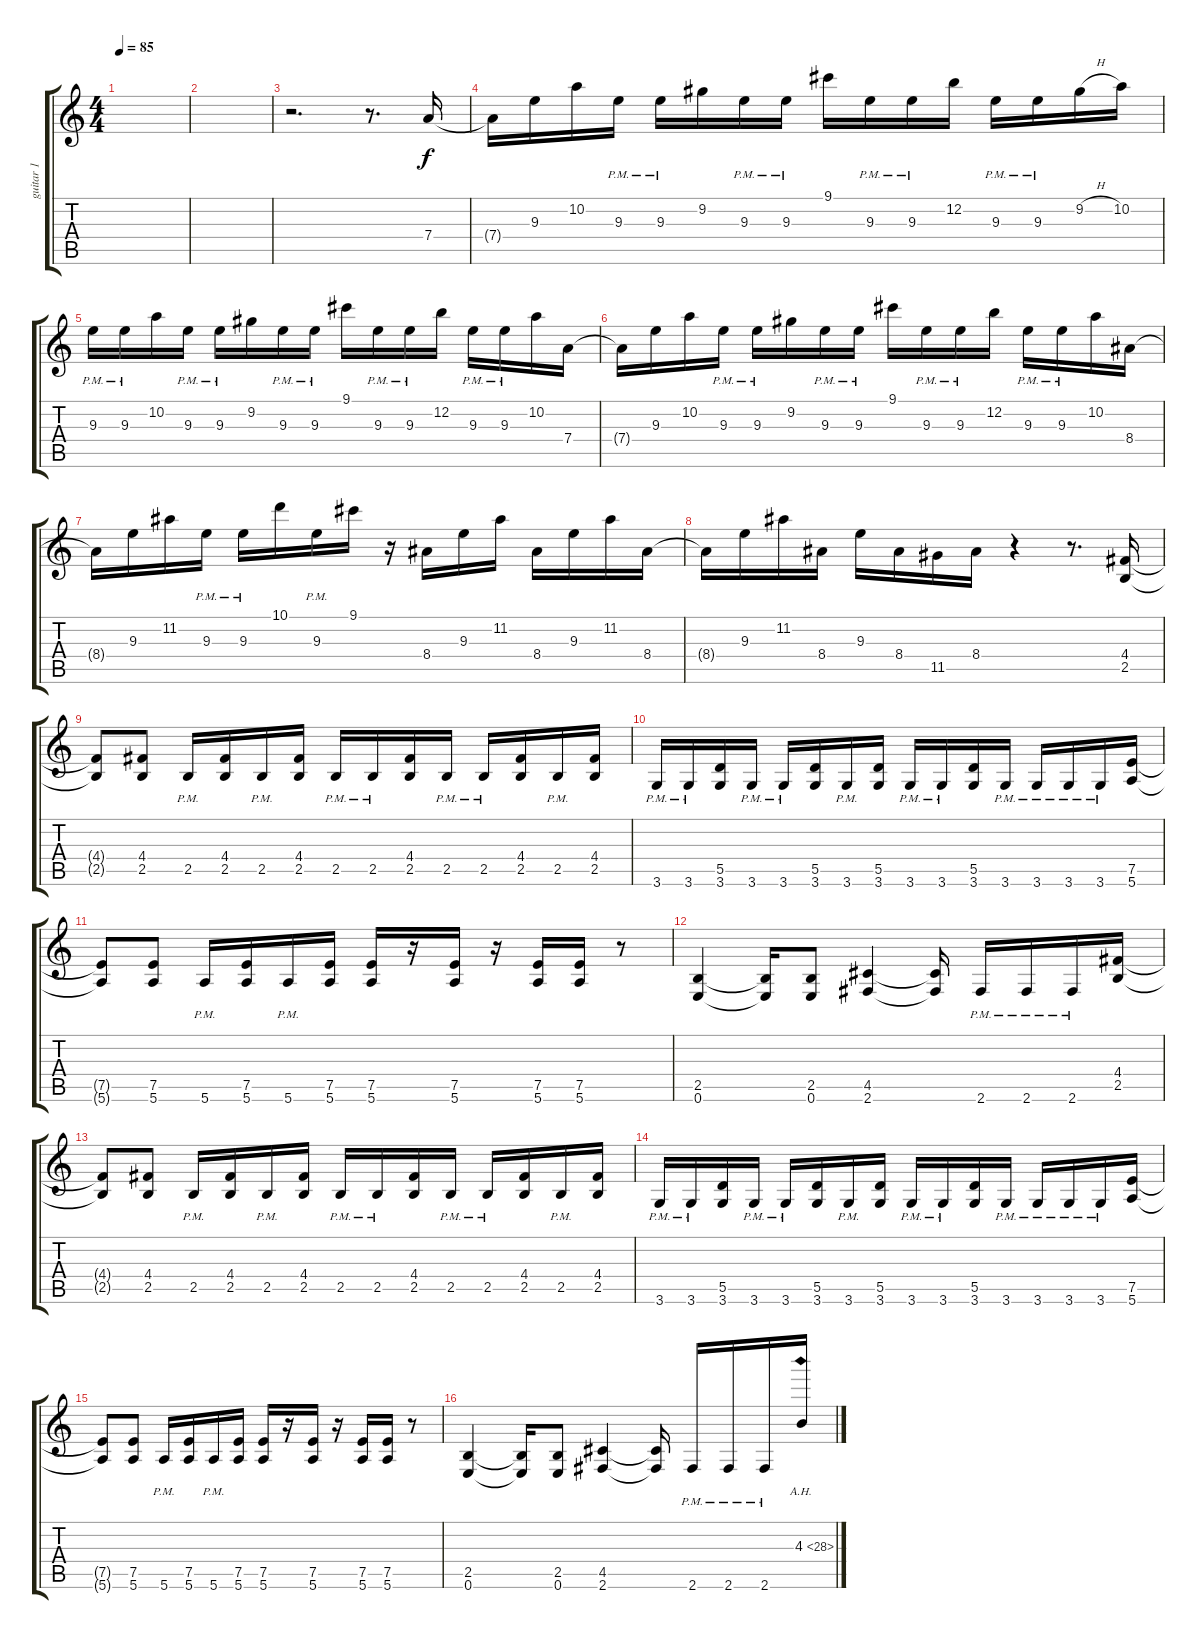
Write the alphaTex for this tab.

\track ("guitar 1" "guitar 1") {instrument distortionguitar}
\staff {score tabs}
\tuning (E4 B3 G3 D3 A2 E2) {hide}
\ts (4 4)
\tempo 85
\clef g2
\ks c
|
|
r.2{d} r.8{d} 7.4.16 |
7.4{t}.16 9.3.16 10.2.16 9.3{pm}.16 9.3{pm}.16 9.2.16 9.3{pm}.16 9.3{pm}.16 9.1.16 9.3{pm}.16 9.3{pm}.16 12.2.16 9.3{pm}.16 9.3{pm}.16 9.2{h}.16 10.2.16 |
9.3{pm}.16 9.3{pm}.16 10.2.16 9.3{pm}.16 9.3{pm}.16 9.2.16 9.3{pm}.16 9.3{pm}.16 9.1.16 9.3{pm}.16 9.3{pm}.16 12.2.16 9.3{pm}.16 9.3{pm}.16 10.2.16 7.4.16 |
7.4{t}.16 9.3.16 10.2.16 9.3{pm}.16 9.3{pm}.16 9.2.16 9.3{pm}.16 9.3{pm}.16 9.1.16 9.3{pm}.16 9.3{pm}.16 12.2.16 9.3{pm}.16 9.3{pm}.16 10.2.16 8.4.16 |
8.4{t}.16 9.3.16 11.2.16 9.3{pm}.16 9.3{pm}.16 10.1.16 9.3{pm}.16 9.1.16 r.16 8.4.16 9.3.16 11.2.16 8.4.16 9.3.16 11.2.16 8.4.16 |
8.4{t}.16 9.3.16 11.2.16 8.4.16 9.3.16 8.4.16 11.5.16 8.4.16 r.4 r.8{d} (4.4 2.5).16 |
(4.4{t} 2.5{t}).8 (4.4 2.5).8 2.5{pm}.16 (4.4 2.5).16 2.5{pm}.16 (4.4 2.5).16 2.5{pm}.16 2.5{pm}.16 (4.4 2.5).16 2.5{pm}.16 2.5{pm}.16 (4.4 2.5).16 2.5{pm}.16 (4.4 2.5).16 |
3.6{pm}.16 3.6{pm}.16 (5.5 3.6).16 3.6{pm}.16 3.6{pm}.16 (5.5 3.6).16 3.6{pm}.16 (5.5 3.6).16 3.6{pm}.16 3.6{pm}.16 (5.5 3.6).16 3.6{pm}.16 3.6{pm}.16 3.6{pm}.16 3.6{pm}.16 (7.5 5.6).16 |
(7.5{t} 5.6{t}).8 (7.5 5.6).8 5.6{pm}.16 (7.5 5.6).16 5.6{pm}.16 (7.5 5.6).16 (7.5 5.6).16 r.16 (7.5 5.6).16 r.16 (7.5 5.6).16 (7.5 5.6).16 r.8 |
(2.5 0.6).4 (2.5{t} 0.6{t}).16 (2.5 0.6).8 (4.5 2.6).4 (4.5{t} 2.6{t}).16 2.6{pm}.16 2.6{pm}.16 2.6{pm}.16 (4.4 2.5).16 |
(4.4{t} 2.5{t}).8 (4.4 2.5).8 2.5{pm}.16 (4.4 2.5).16 2.5{pm}.16 (4.4 2.5).16 2.5{pm}.16 2.5{pm}.16 (4.4 2.5).16 2.5{pm}.16 2.5{pm}.16 (4.4 2.5).16 2.5{pm}.16 (4.4 2.5).16 |
3.6{pm}.16 3.6{pm}.16 (5.5 3.6).16 3.6{pm}.16 3.6{pm}.16 (5.5 3.6).16 3.6{pm}.16 (5.5 3.6).16 3.6{pm}.16 3.6{pm}.16 (5.5 3.6).16 3.6{pm}.16 3.6{pm}.16 3.6{pm}.16 3.6{pm}.16 (7.5 5.6).16 |
(7.5{t} 5.6{t}).8 (7.5 5.6).8 5.6{pm}.16 (7.5 5.6).16 5.6{pm}.16 (7.5 5.6).16 (7.5 5.6).16 r.16 (7.5 5.6).16 r.16 (7.5 5.6).16 (7.5 5.6).16 r.8 |
(2.5 0.6).4 (2.5{t} 0.6{t}).16 (2.5 0.6).8 (4.5 2.6).4 (4.5{t} 2.6{t}).16 2.6{pm}.16 2.6{pm}.16 2.6{pm}.16 4.3{ah 24}.16
